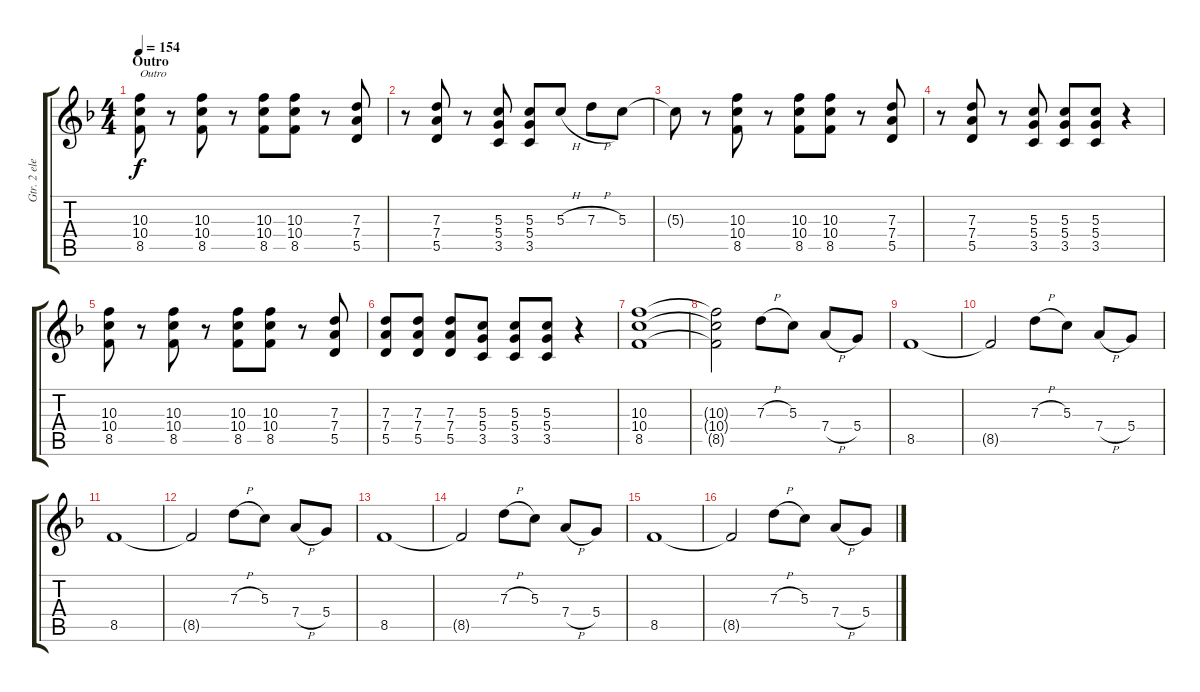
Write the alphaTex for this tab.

\track ("Gtr. 2 elec. w/distortion" "Gtr. 2 ele") {instrument distortionguitar}
\staff {score tabs}
\tuning (E4 B3 G3 D3 A2 E2) {hide}
\ts (4 4)
\section ("" "Outro")
\tempo 154
\clef g2
\ks f
(10.3 10.4 8.5).8{txt "Outro" dy f} r.8 (10.3 10.4 8.5).8 r.8 (10.3 10.4 8.5).8 (10.3 10.4 8.5).8 r.8 (7.3 7.4 5.5).8 |
r.8 (7.3 7.4 5.5).8 r.8 (5.3 5.4 3.5).8 (5.3 5.4 3.5).8 5.3{h}.8 7.3{h}.8 5.3.8 |
5.3{t}.8 r.8 (10.3 10.4 8.5).8 r.8 (10.3 10.4 8.5).8 (10.3 10.4 8.5).8 r.8 (7.3 7.4 5.5).8 |
r.8 (7.3 7.4 5.5).8 r.8 (5.3 5.4 3.5).8 (5.3 5.4 3.5).8 (5.3 5.4 3.5).8 r.4 |
(10.3 10.4 8.5).8 r.8 (10.3 10.4 8.5).8 r.8 (10.3 10.4 8.5).8 (10.3 10.4 8.5).8 r.8 (7.3 7.4 5.5).8 |
(7.3 7.4 5.5).8 (7.3 7.4 5.5).8 (7.3 7.4 5.5).8 (5.3 5.4 3.5).8 (5.3 5.4 3.5).8 (5.3 5.4 3.5).8 r.4 |
(10.3 10.4 8.5).1 |
(10.3{t} 10.4{t} 8.5{t}).2 7.3{h}.8 5.3.8 7.4{h}.8 5.4.8 |
8.5.1 |
8.5{t}.2 7.3{h}.8 5.3.8 7.4{h}.8 5.4.8 |
8.5.1 |
8.5{t}.2 7.3{h}.8 5.3.8 7.4{h}.8 5.4.8 |
8.5.1 |
8.5{t}.2 7.3{h}.8 5.3.8 7.4{h}.8 5.4.8 |
8.5.1{volume 5} |
8.5{t}.2 7.3{h}.8 5.3.8 7.4{h}.8 5.4.8
